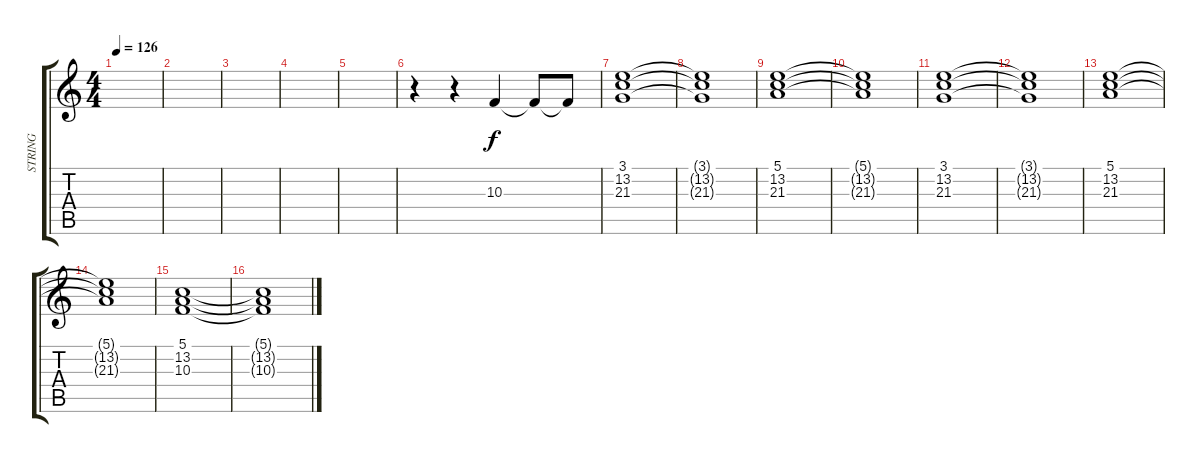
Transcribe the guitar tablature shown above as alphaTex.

\track ("STRING" "STRING") {instrument stringensemble2}
\staff {score tabs}
\tuning (E4 B3 G3 D3 A2 E2) {hide}
\ts (4 4)
\tempo 126
\clef g2
\ks c
|
|
|
|
|
r.4 r.4 10.3.4{volume 16 instrument reversecymbal} 10.3{t}.8 10.3{t}.8 |
(3.1 13.2 21.3).1{volume 10 instrument stringensemble2} |
(3.1{t} 13.2{t} 21.3{t}).1 |
(5.1 13.2 21.3).1 |
(5.1{t} 13.2{t} 21.3{t}).1 |
(3.1 13.2 21.3).1 |
(3.1{t} 13.2{t} 21.3{t}).1 |
(5.1 13.2 21.3).1 |
(5.1{t} 13.2{t} 21.3{t}).1 |
(5.1 13.2 10.3).1 |
(5.1{t} 13.2{t} 10.3{t}).1
